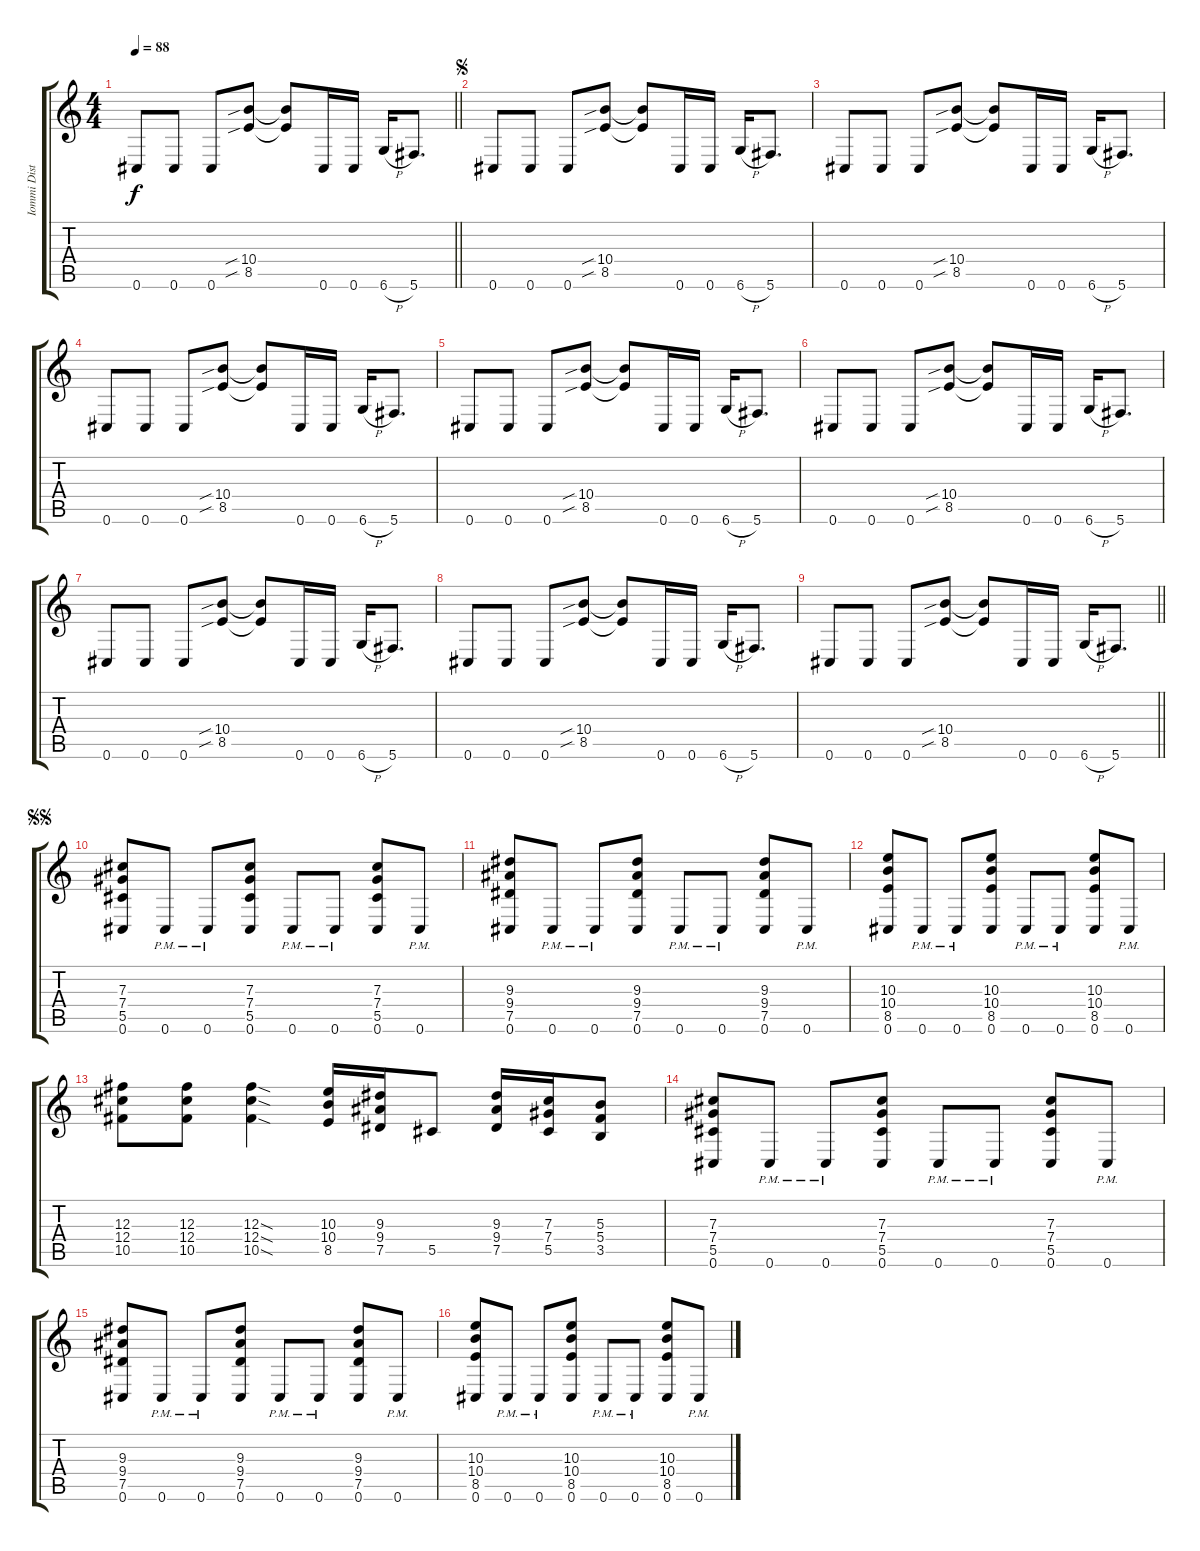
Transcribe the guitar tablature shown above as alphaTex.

\track ("Iommi Distortion" "Iommi Dist") {instrument distortionguitar}
\staff {score tabs}
\tuning (Eb4 Bb3 Gb3 Db3 Ab2 Db2) {hide}
\ts (4 4)
\tempo 88
\clef g2
\barLineRight lightlight
\ks c
0.6.8{dy f} 0.6.8 0.6.8 (10.4{sib} 8.5{sib}).8 (10.4{t} 8.5{t}).8 0.6.16 0.6.16 6.6{h}.16 5.6.8{d} |
\jump segno
0.6.8 0.6.8 0.6.8 (10.4{sib} 8.5{sib}).8 (10.4{t} 8.5{t}).8 0.6.16 0.6.16 6.6{h}.16 5.6.8{d} |
0.6.8 0.6.8 0.6.8 (10.4{sib} 8.5{sib}).8 (10.4{t} 8.5{t}).8 0.6.16 0.6.16 6.6{h}.16 5.6.8{d} |
0.6.8 0.6.8 0.6.8 (10.4{sib} 8.5{sib}).8 (10.4{t} 8.5{t}).8 0.6.16 0.6.16 6.6{h}.16 5.6.8{d} |
0.6.8 0.6.8 0.6.8 (10.4{sib} 8.5{sib}).8 (10.4{t} 8.5{t}).8 0.6.16 0.6.16 6.6{h}.16 5.6.8{d} |
0.6.8 0.6.8 0.6.8 (10.4{sib} 8.5{sib}).8 (10.4{t} 8.5{t}).8 0.6.16 0.6.16 6.6{h}.16 5.6.8{d} |
0.6.8 0.6.8 0.6.8 (10.4{sib} 8.5{sib}).8 (10.4{t} 8.5{t}).8 0.6.16 0.6.16 6.6{h}.16 5.6.8{d} |
0.6.8 0.6.8 0.6.8 (10.4{sib} 8.5{sib}).8 (10.4{t} 8.5{t}).8 0.6.16 0.6.16 6.6{h}.16 5.6.8{d} |
\barLineRight lightlight
0.6.8 0.6.8 0.6.8 (10.4{sib} 8.5{sib}).8 (10.4{t} 8.5{t}).8 0.6.16 0.6.16 6.6{h}.16 5.6.8{d} |
\jump segnosegno
(7.3 7.4 5.5 0.6).8 0.6{pm}.8 0.6{pm}.8 (7.3 7.4 5.5 0.6).8 0.6{pm}.8 0.6{pm}.8 (7.3 7.4 5.5 0.6).8 0.6{pm}.8 |
(9.3 9.4 7.5 0.6).8 0.6{pm}.8 0.6{pm}.8 (9.3 9.4 7.5 0.6).8 0.6{pm}.8 0.6{pm}.8 (9.3 9.4 7.5 0.6).8 0.6{pm}.8 |
(10.3 10.4 8.5 0.6).8 0.6{pm}.8 0.6{pm}.8 (10.3 10.4 8.5 0.6).8 0.6{pm}.8 0.6{pm}.8 (10.3 10.4 8.5 0.6).8 0.6{pm}.8 |
(12.3 12.4 10.5).8 (12.3 12.4 10.5).8 (12.3{sod} 12.4{sod} 10.5{sod}).4 (10.3 10.4 8.5).16 (9.3 9.4 7.5).16 5.5.8 (9.3 9.4 7.5).16 (7.3 7.4 5.5).16 (5.3 5.4 3.5).8 |
(7.3 7.4 5.5 0.6).8 0.6{pm}.8 0.6{pm}.8 (7.3 7.4 5.5 0.6).8 0.6{pm}.8 0.6{pm}.8 (7.3 7.4 5.5 0.6).8 0.6{pm}.8 |
(9.3 9.4 7.5 0.6).8 0.6{pm}.8 0.6{pm}.8 (9.3 9.4 7.5 0.6).8 0.6{pm}.8 0.6{pm}.8 (9.3 9.4 7.5 0.6).8 0.6{pm}.8 |
(10.3 10.4 8.5 0.6).8 0.6{pm}.8 0.6{pm}.8 (10.3 10.4 8.5 0.6).8 0.6{pm}.8 0.6{pm}.8 (10.3 10.4 8.5 0.6).8 0.6{pm}.8
